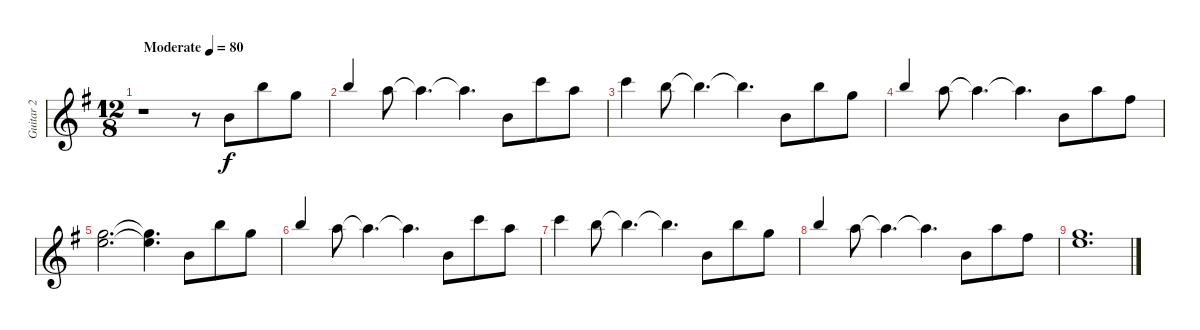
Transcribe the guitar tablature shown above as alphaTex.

\track ("Guitar 2" "Guitar 2") {instrument acousticguitarnylon}
\staff {score}
\tuning (E4 B3 G3 D3 A2 E2) {hide}
\ts (12 8)
\tempo (80 "Moderate")
\clef g2
\ks g
r.1{dy f instrument acousticguitarnylon} r.8 0.2.8 12.2.8 8.2.8 |
12.2.4{beam Up} 10.2.8 10.2{t}.4{d} 10.2{t}.4{d} 0.2.8 13.2.8 5.1.8 |
13.2.4 7.1.8 7.1{t}.4{d} 7.1{t}.4{d} 0.2.8 7.1.8 3.1.8 |
12.2.4{beam Up} 10.2.8 10.2{t}.4{d} 10.2{t}.4{d} 0.2.8 5.1.8 2.1.8 |
(3.1 5.2).2{d} (3.1{t} 5.2{t}).4{d} 0.2.8 7.1.8 3.1.8 |
12.2.4{beam Up} 5.1.8 5.1{t}.4{d} 5.1{t}.4{d} 0.2.8 13.2.8 5.1.8 |
13.2.4 7.1.8 7.1{t}.4{d} 7.1{t}.4{d} 0.2.8 7.1.8 3.1.8 |
12.2.4{beam Up} 5.1.8 5.1{t}.4{d} 5.1{t}.4{d} 0.2.8 5.1.8 2.1.8 |
(0.1 8.2).1{d}
